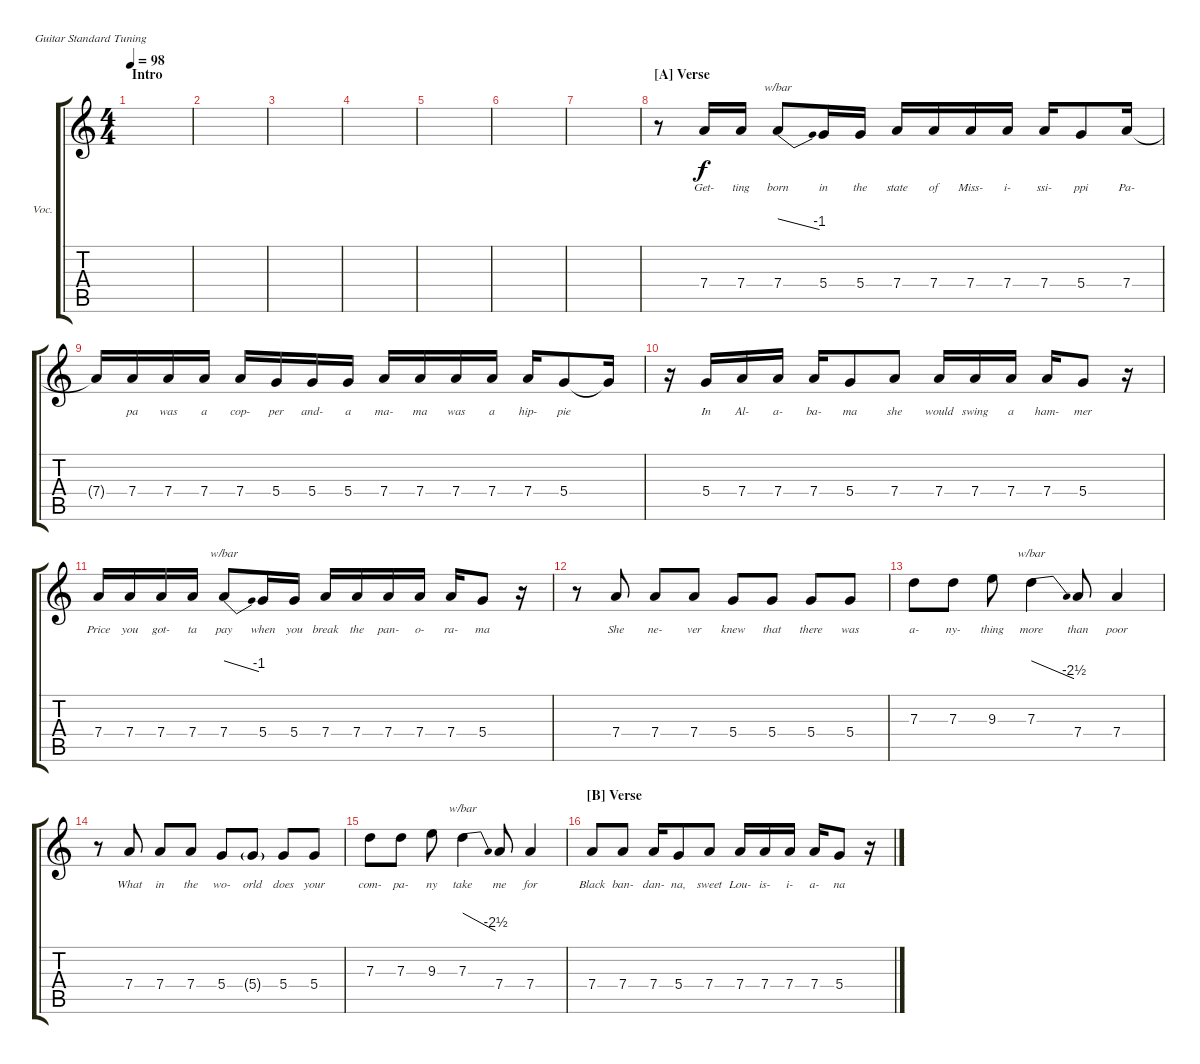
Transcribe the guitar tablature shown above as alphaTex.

\defaultSystemsLayout 4
\bracketExtendMode groupsimilarinstruments
\firstSystemTrackNameOrientation horizontal
\otherSystemsTrackNameOrientation horizontal
\track ("Vocals (Anthony Kiedis)" "Voc.") {instrument overdrivenguitar}
\staff {score tabs}
\tuning (E4 B3 G3 D3 A2 E2)
\ts (4 4)
\section ("" "Intro")
\ac
\tempo 98
\clef g2
\scale
0.487395
\ks c
|
\scale
0.256303 |
\scale
0.256303 |
\scale
0.333333 |
\scale
0.333333 |
\scale
0.333333 |
\scale
0.333333 |
\section ("A" "Verse")
\scale
0.333333 r.8 7.4.16{lyrics (0 "Get-") lyrics (1 "") lyrics (2 "") lyrics (3 "") lyrics (4 "")} 7.4.16{lyrics (0 "ting") lyrics (1 "") lyrics (2 "") lyrics (3 "") lyrics (4 "")} 7.4.8{tbe (dive default 29.4 0 38.4 -4) lyrics (0 "born") lyrics (1 "") lyrics (2 "") lyrics (3 "") lyrics (4 "")} 5.4.16{lyrics (0 "in") lyrics (1 "") lyrics (2 "") lyrics (3 "") lyrics (4 "")} 5.4.16{lyrics (0 "the") lyrics (1 "") lyrics (2 "") lyrics (3 "") lyrics (4 "")} 7.4.16{lyrics (0 "state") lyrics (1 "") lyrics (2 "") lyrics (3 "") lyrics (4 "")} 7.4.16{lyrics (0 "of") lyrics (1 "") lyrics (2 "") lyrics (3 "") lyrics (4 "")} 7.4.16{lyrics (0 "Miss-") lyrics (1 "") lyrics (2 "") lyrics (3 "") lyrics (4 "")} 7.4.16{lyrics (0 "i-") lyrics (1 "") lyrics (2 "") lyrics (3 "") lyrics (4 "")} 7.4.16{lyrics (0 "ssi-") lyrics (1 "") lyrics (2 "") lyrics (3 "") lyrics (4 "")} 5.4.8{lyrics (0 "ppi") lyrics (1 "") lyrics (2 "") lyrics (3 "") lyrics (4 "")} 7.4.16{lyrics (0 "Pa-") lyrics (1 "") lyrics (2 "") lyrics (3 "") lyrics (4 "")} |
\scale
0.333333 7.4{t}.16{lyrics (0 "") lyrics (1 "") lyrics (2 "") lyrics (3 "") lyrics (4 "")} 7.4.16{lyrics (0 "pa") lyrics (1 "") lyrics (2 "") lyrics (3 "") lyrics (4 "")} 7.4.16{lyrics (0 "was") lyrics (1 "") lyrics (2 "") lyrics (3 "") lyrics (4 "")} 7.4.16{lyrics (0 "a") lyrics (1 "") lyrics (2 "") lyrics (3 "") lyrics (4 "")} 7.4.16{lyrics (0 "cop-") lyrics (1 "") lyrics (2 "") lyrics (3 "") lyrics (4 "")} 5.4.16{lyrics (0 "per") lyrics (1 "") lyrics (2 "") lyrics (3 "") lyrics (4 "")} 5.4.16{lyrics (0 "and-") lyrics (1 "") lyrics (2 "") lyrics (3 "") lyrics (4 "")} 5.4.16{lyrics (0 "a") lyrics (1 "") lyrics (2 "") lyrics (3 "") lyrics (4 "")} 7.4.16{lyrics (0 "ma-") lyrics (1 "") lyrics (2 "") lyrics (3 "") lyrics (4 "")} 7.4.16{lyrics (0 "ma") lyrics (1 "") lyrics (2 "") lyrics (3 "") lyrics (4 "")} 7.4.16{lyrics (0 "was") lyrics (1 "") lyrics (2 "") lyrics (3 "") lyrics (4 "")} 7.4.16{lyrics (0 "a") lyrics (1 "") lyrics (2 "") lyrics (3 "") lyrics (4 "")} 7.4.16{lyrics (0 "hip-") lyrics (1 "") lyrics (2 "") lyrics (3 "") lyrics (4 "")} 5.4.8{lyrics (0 "pie") lyrics (1 "") lyrics (2 "") lyrics (3 "") lyrics (4 "")} 5.4{t}.16{lyrics (0 "") lyrics (1 "") lyrics (2 "") lyrics (3 "") lyrics (4 "")} |
\scale
0.333333 r.16 5.4.16{lyrics (0 "In") lyrics (1 "") lyrics (2 "") lyrics (3 "") lyrics (4 "")} 7.4.16{lyrics (0 "Al-") lyrics (1 "") lyrics (2 "") lyrics (3 "") lyrics (4 "")} 7.4.16{lyrics (0 "a-") lyrics (1 "") lyrics (2 "") lyrics (3 "") lyrics (4 "")} 7.4.16{lyrics (0 "ba-") lyrics (1 "") lyrics (2 "") lyrics (3 "") lyrics (4 "")} 5.4.8{lyrics (0 "ma") lyrics (1 "") lyrics (2 "") lyrics (3 "") lyrics (4 "")} 7.4.8{lyrics (0 "she") lyrics (1 "") lyrics (2 "") lyrics (3 "") lyrics (4 "")} 7.4.16{lyrics (0 "would") lyrics (1 "") lyrics (2 "") lyrics (3 "") lyrics (4 "")} 7.4.16{lyrics (0 "swing") lyrics (1 "") lyrics (2 "") lyrics (3 "") lyrics (4 "")} 7.4.16{lyrics (0 "a") lyrics (1 "") lyrics (2 "") lyrics (3 "") lyrics (4 "")} 7.4.16{lyrics (0 "ham-") lyrics (1 "") lyrics (2 "") lyrics (3 "") lyrics (4 "")} 5.4.8{lyrics (0 "mer") lyrics (1 "") lyrics (2 "") lyrics (3 "") lyrics (4 "")} r.16 |
\scale
0.333333 7.4.16{lyrics (0 "Price") lyrics (1 "") lyrics (2 "") lyrics (3 "") lyrics (4 "")} 7.4.16{lyrics (0 "you") lyrics (1 "") lyrics (2 "") lyrics (3 "") lyrics (4 "")} 7.4.16{lyrics (0 "got-") lyrics (1 "") lyrics (2 "") lyrics (3 "") lyrics (4 "")} 7.4.16{lyrics (0 "ta") lyrics (1 "") lyrics (2 "") lyrics (3 "") lyrics (4 "")} 7.4.8{tbe (dive default 28.799999999999997 0 35.4 -4) lyrics (0 "pay") lyrics (1 "") lyrics (2 "") lyrics (3 "") lyrics (4 "")} 5.4.16{lyrics (0 "when") lyrics (1 "") lyrics (2 "") lyrics (3 "") lyrics (4 "")} 5.4.16{lyrics (0 "you") lyrics (1 "") lyrics (2 "") lyrics (3 "") lyrics (4 "")} 7.4.16{lyrics (0 "break") lyrics (1 "") lyrics (2 "") lyrics (3 "") lyrics (4 "")} 7.4.16{lyrics (0 "the") lyrics (1 "") lyrics (2 "") lyrics (3 "") lyrics (4 "")} 7.4.16{lyrics (0 "pan-") lyrics (1 "") lyrics (2 "") lyrics (3 "") lyrics (4 "")} 7.4.16{lyrics (0 "o-") lyrics (1 "") lyrics (2 "") lyrics (3 "") lyrics (4 "")} 7.4.16{lyrics (0 "ra-") lyrics (1 "") lyrics (2 "") lyrics (3 "") lyrics (4 "")} 5.4.8{lyrics (0 "ma") lyrics (1 "") lyrics (2 "") lyrics (3 "") lyrics (4 "")} r.16 |
\scale
0.333333 r.8 7.4.8{lyrics (0 "She") lyrics (1 "") lyrics (2 "") lyrics (3 "") lyrics (4 "")} 7.4.8{lyrics (0 "ne-") lyrics (1 "") lyrics (2 "") lyrics (3 "") lyrics (4 "")} 7.4.8{lyrics (0 "ver") lyrics (1 "") lyrics (2 "") lyrics (3 "") lyrics (4 "")} 5.4.8{lyrics (0 "knew") lyrics (1 "") lyrics (2 "") lyrics (3 "") lyrics (4 "")} 5.4.8{lyrics (0 "that") lyrics (1 "") lyrics (2 "") lyrics (3 "") lyrics (4 "")} 5.4.8{lyrics (0 "there") lyrics (1 "") lyrics (2 "") lyrics (3 "") lyrics (4 "")} 5.4.8{lyrics (0 "was") lyrics (1 "") lyrics (2 "") lyrics (3 "") lyrics (4 "")} |
\scale
0.333333 7.3.8{lyrics (0 "a-") lyrics (1 "") lyrics (2 "") lyrics (3 "") lyrics (4 "")} 7.3.8{lyrics (0 "ny-") lyrics (1 "") lyrics (2 "") lyrics (3 "") lyrics (4 "")} 9.3.8{lyrics (0 "thing") lyrics (1 "") lyrics (2 "") lyrics (3 "") lyrics (4 "")} 7.3.4{tbe (dive default 29.4 0 33 -10) lyrics (0 "more") lyrics (1 "") lyrics (2 "") lyrics (3 "") lyrics (4 "")} 7.4.8{lyrics (0 "than") lyrics (1 "") lyrics (2 "") lyrics (3 "") lyrics (4 "")} 7.4.4{lyrics (0 "poor") lyrics (1 "") lyrics (2 "") lyrics (3 "") lyrics (4 "")} |
\scale
0.333333 r.8 7.4.8{lyrics (0 "What") lyrics (1 "") lyrics (2 "") lyrics (3 "") lyrics (4 "")} 7.4.8{lyrics (0 "in") lyrics (1 "") lyrics (2 "") lyrics (3 "") lyrics (4 "")} 7.4.8{lyrics (0 "the") lyrics (1 "") lyrics (2 "") lyrics (3 "") lyrics (4 "")} 5.4.8{lyrics (0 "wo-") lyrics (1 "") lyrics (2 "") lyrics (3 "") lyrics (4 "")} 5.4{g}.8{lyrics (0 "orld") lyrics (1 "") lyrics (2 "") lyrics (3 "") lyrics (4 "")} 5.4.8{lyrics (0 "does") lyrics (1 "") lyrics (2 "") lyrics (3 "") lyrics (4 "")} 5.4.8{lyrics (0 "your") lyrics (1 "") lyrics (2 "") lyrics (3 "") lyrics (4 "")} |
\scale
0.333333 7.3.8{lyrics (0 "com-") lyrics (1 "") lyrics (2 "") lyrics (3 "") lyrics (4 "")} 7.3.8{lyrics (0 "pa-") lyrics (1 "") lyrics (2 "") lyrics (3 "") lyrics (4 "")} 9.3.8{lyrics (0 "ny") lyrics (1 "") lyrics (2 "") lyrics (3 "") lyrics (4 "")} 7.3.4{tbe (dive default 29.4 0 33.6 -10) lyrics (0 "take") lyrics (1 "") lyrics (2 "") lyrics (3 "") lyrics (4 "")} 7.4.8{lyrics (0 "me") lyrics (1 "") lyrics (2 "") lyrics (3 "") lyrics (4 "")} 7.4.4{lyrics (0 "for") lyrics (1 "") lyrics (2 "") lyrics (3 "") lyrics (4 "")} |
\section ("B" "Verse")
\scale
0.333333 7.4.8{lyrics (0 "Black") lyrics (1 "") lyrics (2 "") lyrics (3 "") lyrics (4 "")} 7.4.8{lyrics (0 "ban-") lyrics (1 "") lyrics (2 "") lyrics (3 "") lyrics (4 "")} 7.4.16{lyrics (0 "dan-") lyrics (1 "") lyrics (2 "") lyrics (3 "") lyrics (4 "")} 5.4.8{lyrics (0 "na,") lyrics (1 "") lyrics (2 "") lyrics (3 "") lyrics (4 "")} 7.4.8{lyrics (0 "sweet") lyrics (1 "") lyrics (2 "") lyrics (3 "") lyrics (4 "")} 7.4.16{lyrics (0 "Lou-") lyrics (1 "") lyrics (2 "") lyrics (3 "") lyrics (4 "")} 7.4.16{lyrics (0 "is-") lyrics (1 "") lyrics (2 "") lyrics (3 "") lyrics (4 "")} 7.4.16{lyrics (0 "i-") lyrics (1 "") lyrics (2 "") lyrics (3 "") lyrics (4 "")} 7.4.16{lyrics (0 "a-") lyrics (1 "") lyrics (2 "") lyrics (3 "") lyrics (4 "")} 5.4.8{lyrics (0 "na") lyrics (1 "") lyrics (2 "") lyrics (3 "") lyrics (4 "")} r.16
